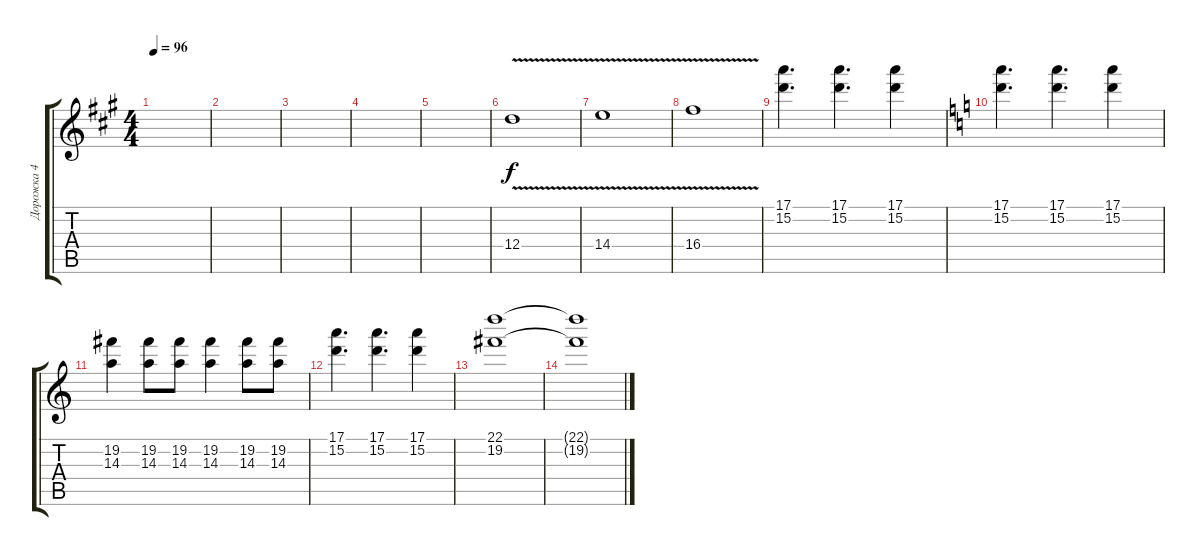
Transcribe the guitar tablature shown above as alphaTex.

\track ("Дорожка 4" "Дорожка 4") {solo instrument acousticguitarsteel}
\staff {score tabs}
\tuning (E4 B3 G3 D3 A2 E2) {hide}
\ts (4 4)
\tempo 96
\clef g2
\ks f#minor
|
|
|
|
|
12.4{v}.1 |
14.4{v}.1 |
16.4{v}.1 |
(17.1 15.2).4{d} (17.1 15.2).4{d} (17.1 15.2).4 |
\ks c
(17.1 15.2).4{d} (17.1 15.2).4{d} (17.1 15.2).4 |
(19.2 14.3).4 (19.2 14.3).8 (19.2 14.3).8 (19.2 14.3).4 (19.2 14.3).8 (19.2 14.3).8 |
(17.1 15.2).4{d} (17.1 15.2).4{d} (17.1 15.2).4 |
(22.1 19.2).1 |
(22.1{t} 19.2{t}).1
